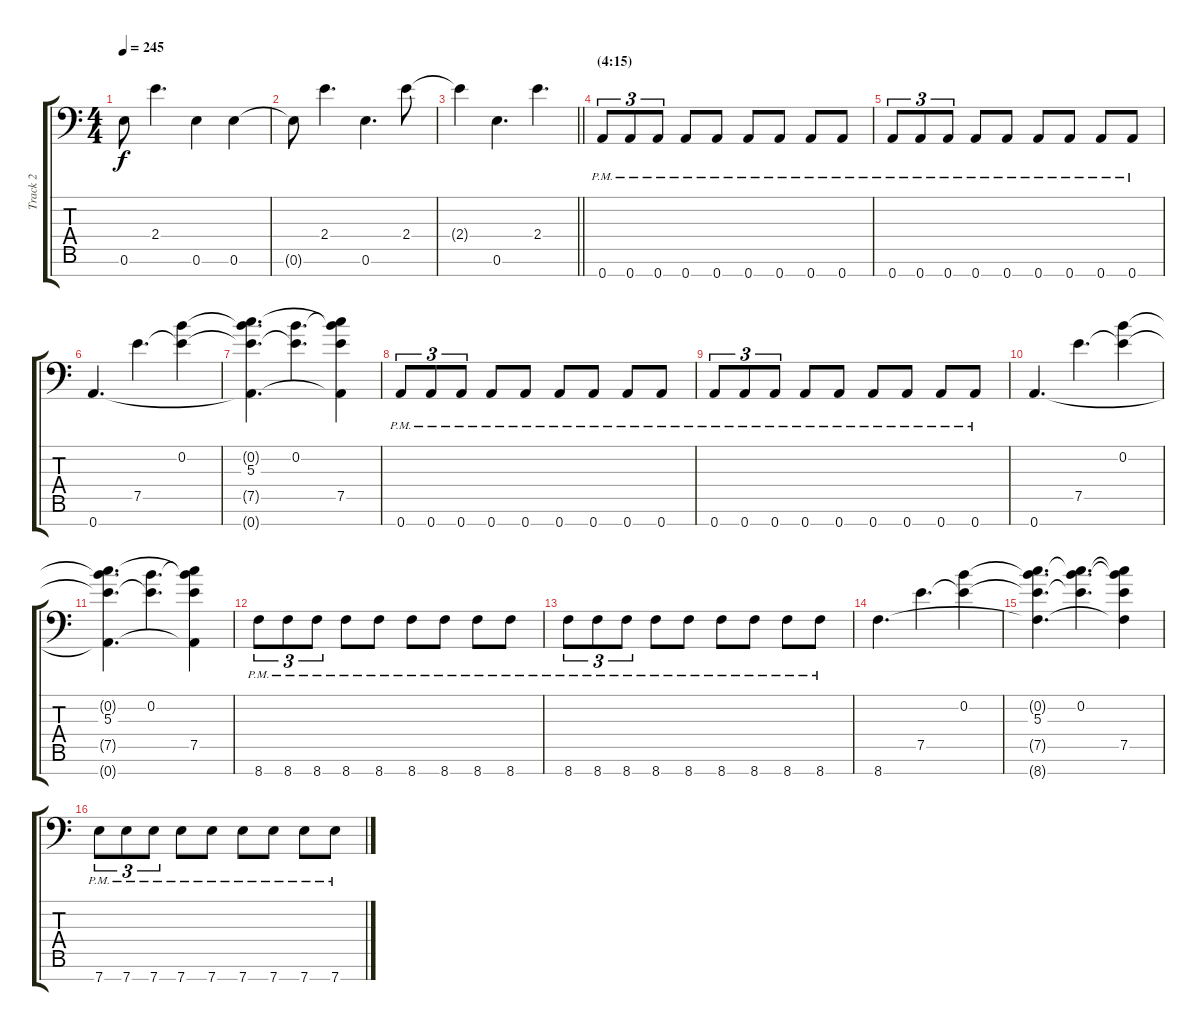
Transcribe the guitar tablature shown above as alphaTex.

\track ("Track 2" "Track 2") {instrument distortionguitar}
\staff {score tabs}
\tuning (E4 B3 G3 D3 A2 E2 A1) {hide}
\ts (4 4)
\tempo 245
\clef f4
\ks c
0.6{t}.8{dy f} 2.4.4{d} 0.6.4 0.6.4 |
0.6{t}.8 2.4.4{d} 0.6.4{d} 2.4.8 |
\barLineRight lightlight
2.4{t}.4 0.6.4{d} 2.4.4{d} |
\section ("" "(4:15)")
0.7{pm}.8{tu (3 2)} 0.7{pm}.8{tu (3 2)} 0.7{pm}.8{tu (3 2)} 0.7{pm}.8 0.7{pm}.8 0.7{pm}.8 0.7{pm}.8 0.7{pm}.8 0.7{pm}.8 |
0.7{pm}.8{tu (3 2)} 0.7{pm}.8{tu (3 2)} 0.7{pm}.8{tu (3 2)} 0.7{pm}.8 0.7{pm}.8 0.7{pm}.8 0.7{pm}.8 0.7{pm}.8 0.7{pm}.8 |
0.7.4{d} 7.5.4{d} (0.2 7.5{t}).4 |
(0.2{t} 5.3 7.5{t} 0.7{t}).4{d} (0.2 7.5{t}).4{d} (0.2{t} 5.3{t} 7.5 0.7{t}).4 |
0.7{pm}.8{tu (3 2)} 0.7{pm}.8{tu (3 2)} 0.7{pm}.8{tu (3 2)} 0.7{pm}.8 0.7{pm}.8 0.7{pm}.8 0.7{pm}.8 0.7{pm}.8 0.7{pm}.8 |
0.7{pm}.8{tu (3 2)} 0.7{pm}.8{tu (3 2)} 0.7{pm}.8{tu (3 2)} 0.7{pm}.8 0.7{pm}.8 0.7{pm}.8 0.7{pm}.8 0.7{pm}.8 0.7{pm}.8 |
0.7.4{d} 7.5.4{d} (0.2 7.5{t}).4 |
(0.2{t} 5.3 7.5{t} 0.7{t}).4{d} (0.2 7.5{t}).4{d} (0.2{t} 5.3{t} 7.5 0.7{t}).4 |
8.7{pm}.8{tu (3 2)} 8.7{pm}.8{tu (3 2)} 8.7{pm}.8{tu (3 2)} 8.7{pm}.8 8.7{pm}.8 8.7{pm}.8 8.7{pm}.8 8.7{pm}.8 8.7{pm}.8 |
8.7{pm}.8{tu (3 2)} 8.7{pm}.8{tu (3 2)} 8.7{pm}.8{tu (3 2)} 8.7{pm}.8 8.7{pm}.8 8.7{pm}.8 8.7{pm}.8 8.7{pm}.8 8.7{pm}.8 |
8.7.4{d} 7.5.4{d} (0.2 7.5{t}).4 |
(0.2{t} 5.3 7.5{t} 8.7{t}).4{d} (0.2 5.3{t} 7.5{t}).4{d} (0.2{t} 5.3{t} 7.5 8.7{t}).4 |
7.7{pm}.8{tu (3 2)} 7.7{pm}.8{tu (3 2)} 7.7{pm}.8{tu (3 2)} 7.7{pm}.8 7.7{pm}.8 7.7{pm}.8 7.7{pm}.8 7.7{pm}.8 7.7{pm}.8
